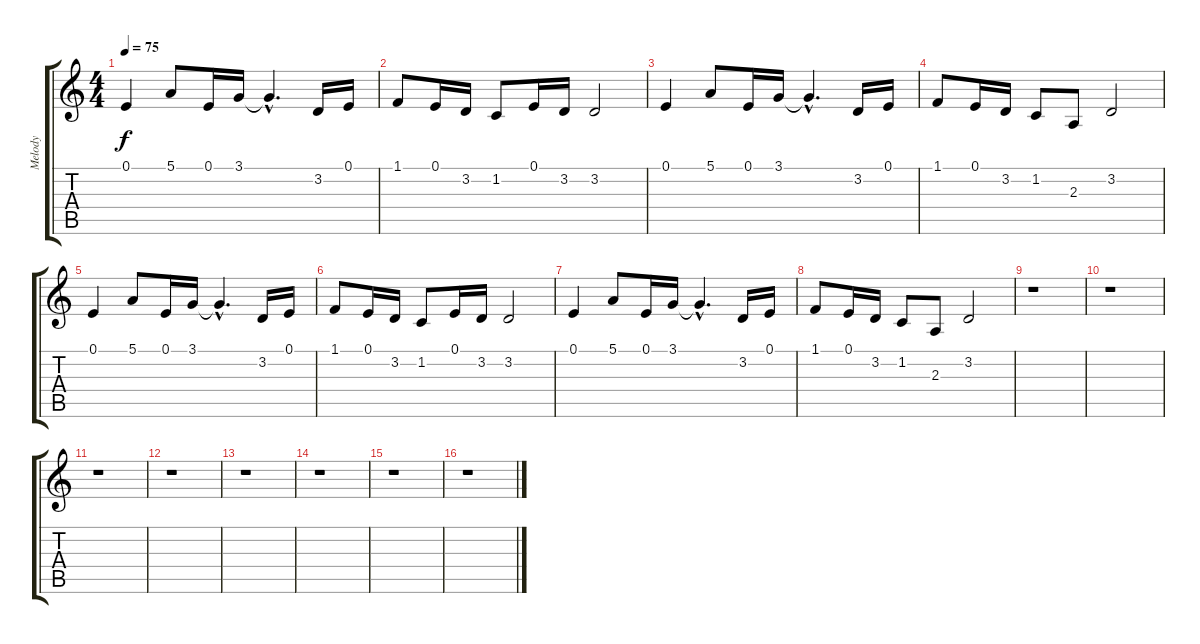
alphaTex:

\track ("Melody" "Melody") {instrument clavinet}
\staff {score tabs}
\tuning (E4 B3 G3 D3 A2 E2) {hide}
\ts (4 4)
\tempo 75
\clef g2
\ks c
0.1.4{dy f} 5.1.8 0.1.16 3.1.16 3.1{hac t}.4{d} 3.2.16 0.1.16 |
1.1.8 0.1.16 3.2.16 1.2.8 0.1.16 3.2.16 3.2.2 |
0.1.4 5.1.8 0.1.16 3.1.16 3.1{hac t}.4{d} 3.2.16 0.1.16 |
1.1.8 0.1.16 3.2.16 1.2.8 2.3.8 3.2.2 |
0.1.4 5.1.8 0.1.16 3.1.16 3.1{hac t}.4{d} 3.2.16 0.1.16 |
1.1.8 0.1.16 3.2.16 1.2.8 0.1.16 3.2.16 3.2.2 |
0.1.4 5.1.8 0.1.16 3.1.16 3.1{hac t}.4{d} 3.2.16 0.1.16 |
1.1.8 0.1.16 3.2.16 1.2.8 2.3.8 3.2.2 |
r.1 |
r.1 |
r.1 |
r.1 |
r.1 |
r.1 |
r.1 |
r.1
